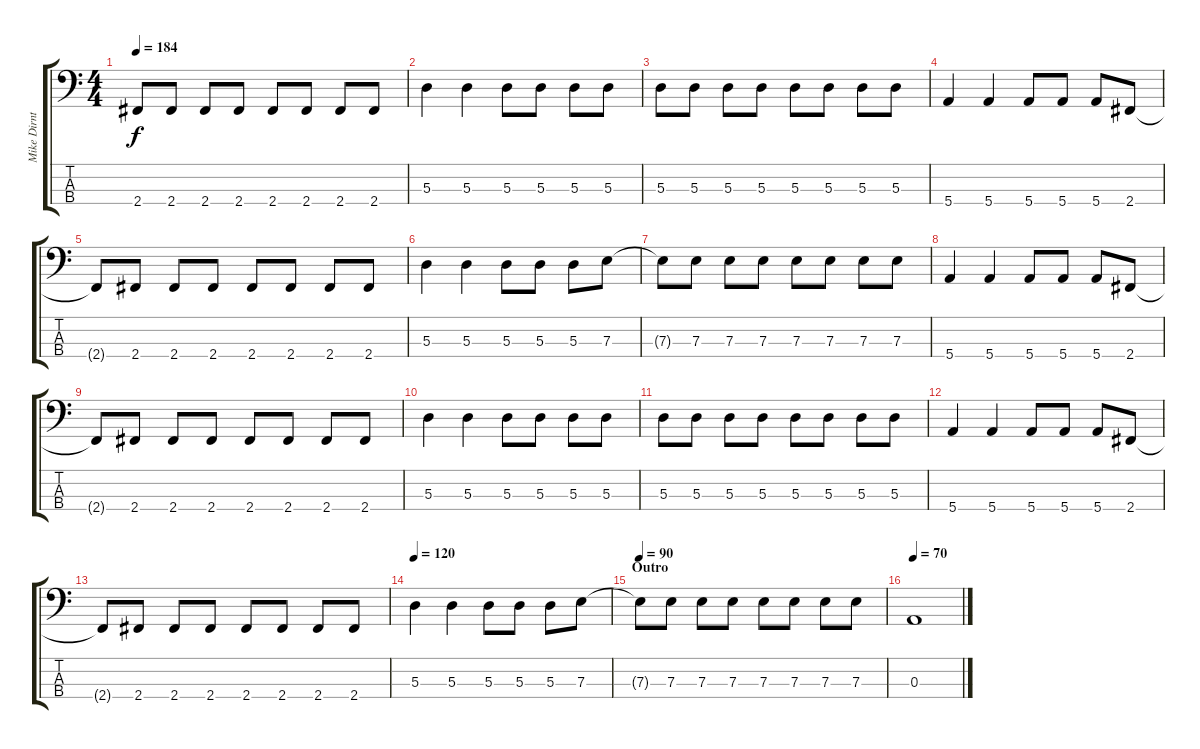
\track ("Mike Dirnt (Bass)" "Mike Dirnt") {instrument electricbasspick}
\staff {score tabs}
\tuning (G2 D2 A1 E1) {hide}
\ts (4 4)
\tempo 184
\clef f4
\ks c
2.4{t}.8{dy f} 2.4.8 2.4.8 2.4.8 2.4.8 2.4.8 2.4.8 2.4.8 |
5.3.4 5.3.4 5.3.8 5.3.8 5.3.8 5.3.8 |
5.3.8 5.3.8 5.3.8 5.3.8 5.3.8 5.3.8 5.3.8 5.3.8 |
5.4.4 5.4.4 5.4.8 5.4.8 5.4.8 2.4.8 |
2.4{t}.8 2.4.8 2.4.8 2.4.8 2.4.8 2.4.8 2.4.8 2.4.8 |
5.3.4 5.3.4 5.3.8 5.3.8 5.3.8 7.3.8 |
7.3{t}.8 7.3.8 7.3.8 7.3.8 7.3.8 7.3.8 7.3.8 7.3.8 |
5.4.4 5.4.4 5.4.8 5.4.8 5.4.8 2.4.8 |
2.4{t}.8 2.4.8 2.4.8 2.4.8 2.4.8 2.4.8 2.4.8 2.4.8 |
5.3.4 5.3.4 5.3.8 5.3.8 5.3.8 5.3.8 |
5.3.8 5.3.8 5.3.8 5.3.8 5.3.8 5.3.8 5.3.8 5.3.8 |
5.4.4 5.4.4 5.4.8 5.4.8 5.4.8 2.4.8 |
2.4{t}.8 2.4.8 2.4.8 2.4.8 2.4.8 2.4.8 2.4.8 2.4.8 |
\tempo 120
5.3.4 5.3.4 5.3.8 5.3.8 5.3.8 7.3.8 |
\section ("" "Outro")
\tempo 90
7.3{t}.8 7.3.8 7.3.8 7.3.8 7.3.8 7.3.8 7.3.8 7.3.8 |
\tempo 70
0.3.1
